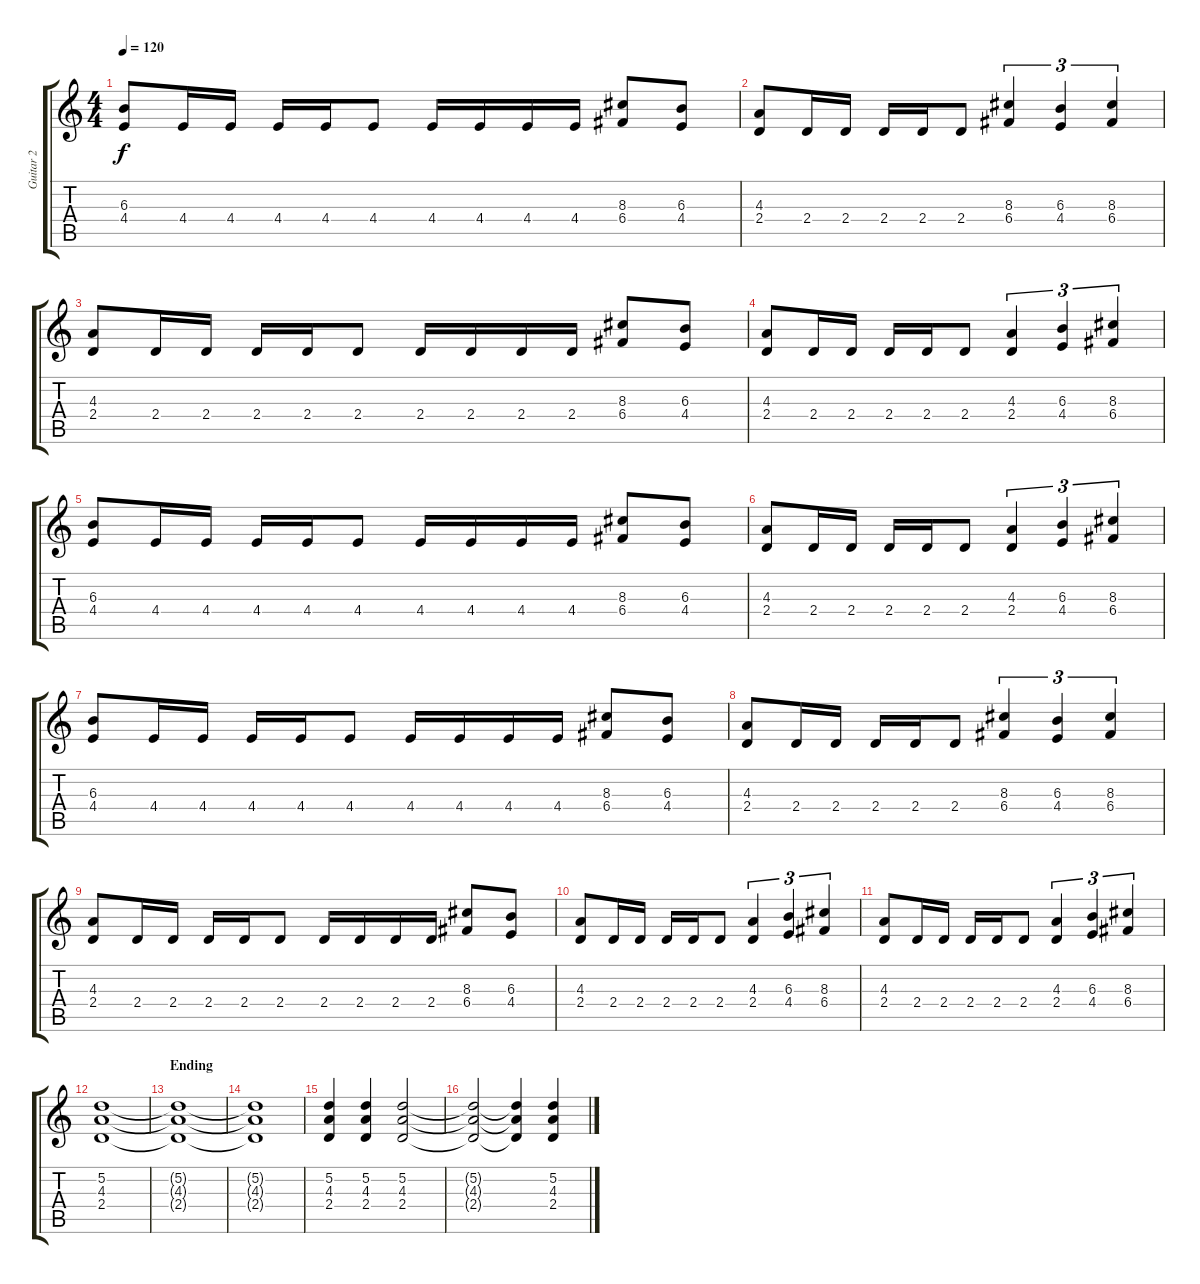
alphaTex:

\track ("Guitar 2" "Guitar 2") {instrument distortionguitar}
\staff {score tabs}
\tuning (D4 A3 F3 C3 G2 D2) {hide}
\ts (4 4)
\tempo 120
\clef g2
\ks c
(6.3 4.4).8{dy f} 4.4.16 4.4.16 4.4.16 4.4.16 4.4.8 4.4.16 4.4.16 4.4.16 4.4.16 (8.3 6.4).8 (6.3 4.4).8 |
(4.3 2.4).8 2.4.16 2.4.16 2.4.16 2.4.16 2.4.8 (8.3 6.4).4{tu (3 2)} (6.3 4.4).4{tu (3 2)} (8.3 6.4).4{tu (3 2)} |
(4.3 2.4).8 2.4.16 2.4.16 2.4.16 2.4.16 2.4.8 2.4.16 2.4.16 2.4.16 2.4.16 (8.3 6.4).8 (6.3 4.4).8 |
(4.3 2.4).8 2.4.16 2.4.16 2.4.16 2.4.16 2.4.8 (4.3 2.4).4{tu (3 2)} (6.3 4.4).4{tu (3 2)} (8.3 6.4).4{tu (3 2)} |
(6.3 4.4).8 4.4.16 4.4.16 4.4.16 4.4.16 4.4.8 4.4.16 4.4.16 4.4.16 4.4.16 (8.3 6.4).8 (6.3 4.4).8 |
(4.3 2.4).8 2.4.16 2.4.16 2.4.16 2.4.16 2.4.8 (4.3 2.4).4{tu (3 2)} (6.3 4.4).4{tu (3 2)} (8.3 6.4).4{tu (3 2)} |
(6.3 4.4).8 4.4.16 4.4.16 4.4.16 4.4.16 4.4.8 4.4.16 4.4.16 4.4.16 4.4.16 (8.3 6.4).8 (6.3 4.4).8 |
(4.3 2.4).8 2.4.16 2.4.16 2.4.16 2.4.16 2.4.8 (8.3 6.4).4{tu (3 2)} (6.3 4.4).4{tu (3 2)} (8.3 6.4).4{tu (3 2)} |
(4.3 2.4).8 2.4.16 2.4.16 2.4.16 2.4.16 2.4.8 2.4.16 2.4.16 2.4.16 2.4.16 (8.3 6.4).8 (6.3 4.4).8 |
(4.3 2.4).8 2.4.16 2.4.16 2.4.16 2.4.16 2.4.8 (4.3 2.4).4{tu (3 2)} (6.3 4.4).4{tu (3 2)} (8.3 6.4).4{tu (3 2)} |
(4.3 2.4).8 2.4.16 2.4.16 2.4.16 2.4.16 2.4.8 (4.3 2.4).4{tu (3 2)} (6.3 4.4).4{tu (3 2)} (8.3 6.4).4{tu (3 2)} |
(5.2 4.3 2.4).1 |
\section ("" "Ending")
(5.2{t} 4.3{t} 2.4{t}).1 |
(5.2{t} 4.3{t} 2.4{t}).1 |
(5.2 4.3 2.4).4 (5.2 4.3 2.4).4 (5.2 4.3 2.4).2 |
(5.2{t} 4.3{t} 2.4{t}).2 (5.2{t} 4.3{t} 2.4{t}).4 (5.2 4.3 2.4).4
